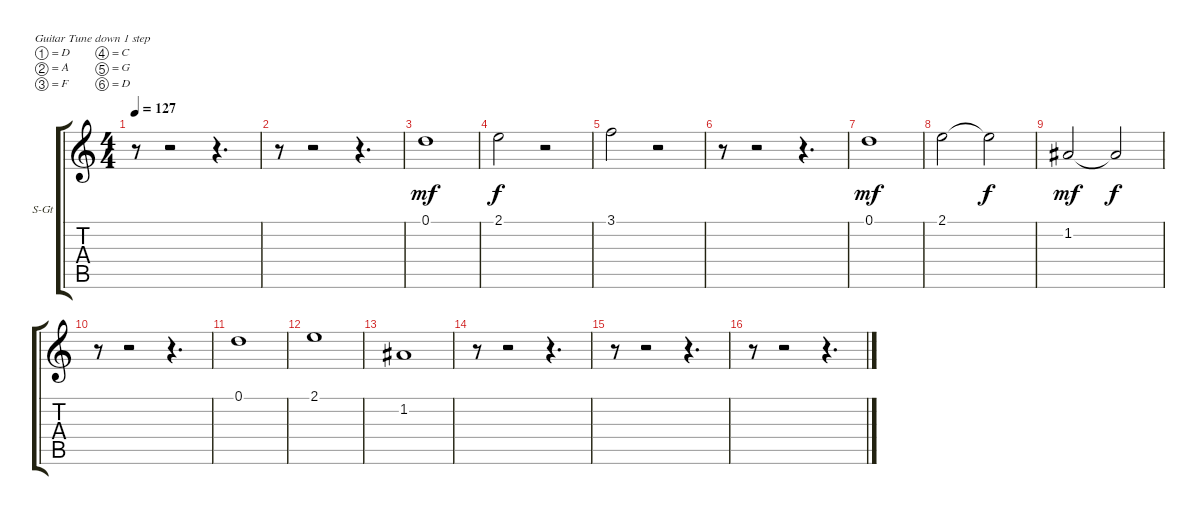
\bracketExtendMode groupsimilarinstruments
\firstSystemTrackNameOrientation horizontal
\otherSystemsTrackNameOrientation horizontal
\track ("Martin Keyboard2" "S-Gt") {instrument stringensemble1}
\staff {score tabs}
\tuning (D4 A3 F3 C3 G2 D2)
\displaytranspose 12
\ts (4 4)
\tempo 127
\clef g2
\ks c
r.8{dy f} r.2 r.4{d} |
r.8 r.2 r.4{d} |
0.1.1{dy mf} |
2.1.2{dy f} r.2 |
3.1.2 r.2 |
r.8 r.2 r.4{d} |
0.1.1{dy mf} |
2.1.2 2.1{t}.2{dy f} |
1.2.2{dy mf} 1.2{t}.2{dy f} |
r.8 r.2 r.4{d} |
0.1.1 |
2.1.1 |
1.2.1 |
r.8 r.2 r.4{d} |
r.8 r.2 r.4{d} |
r.8 r.2 r.4{d}
